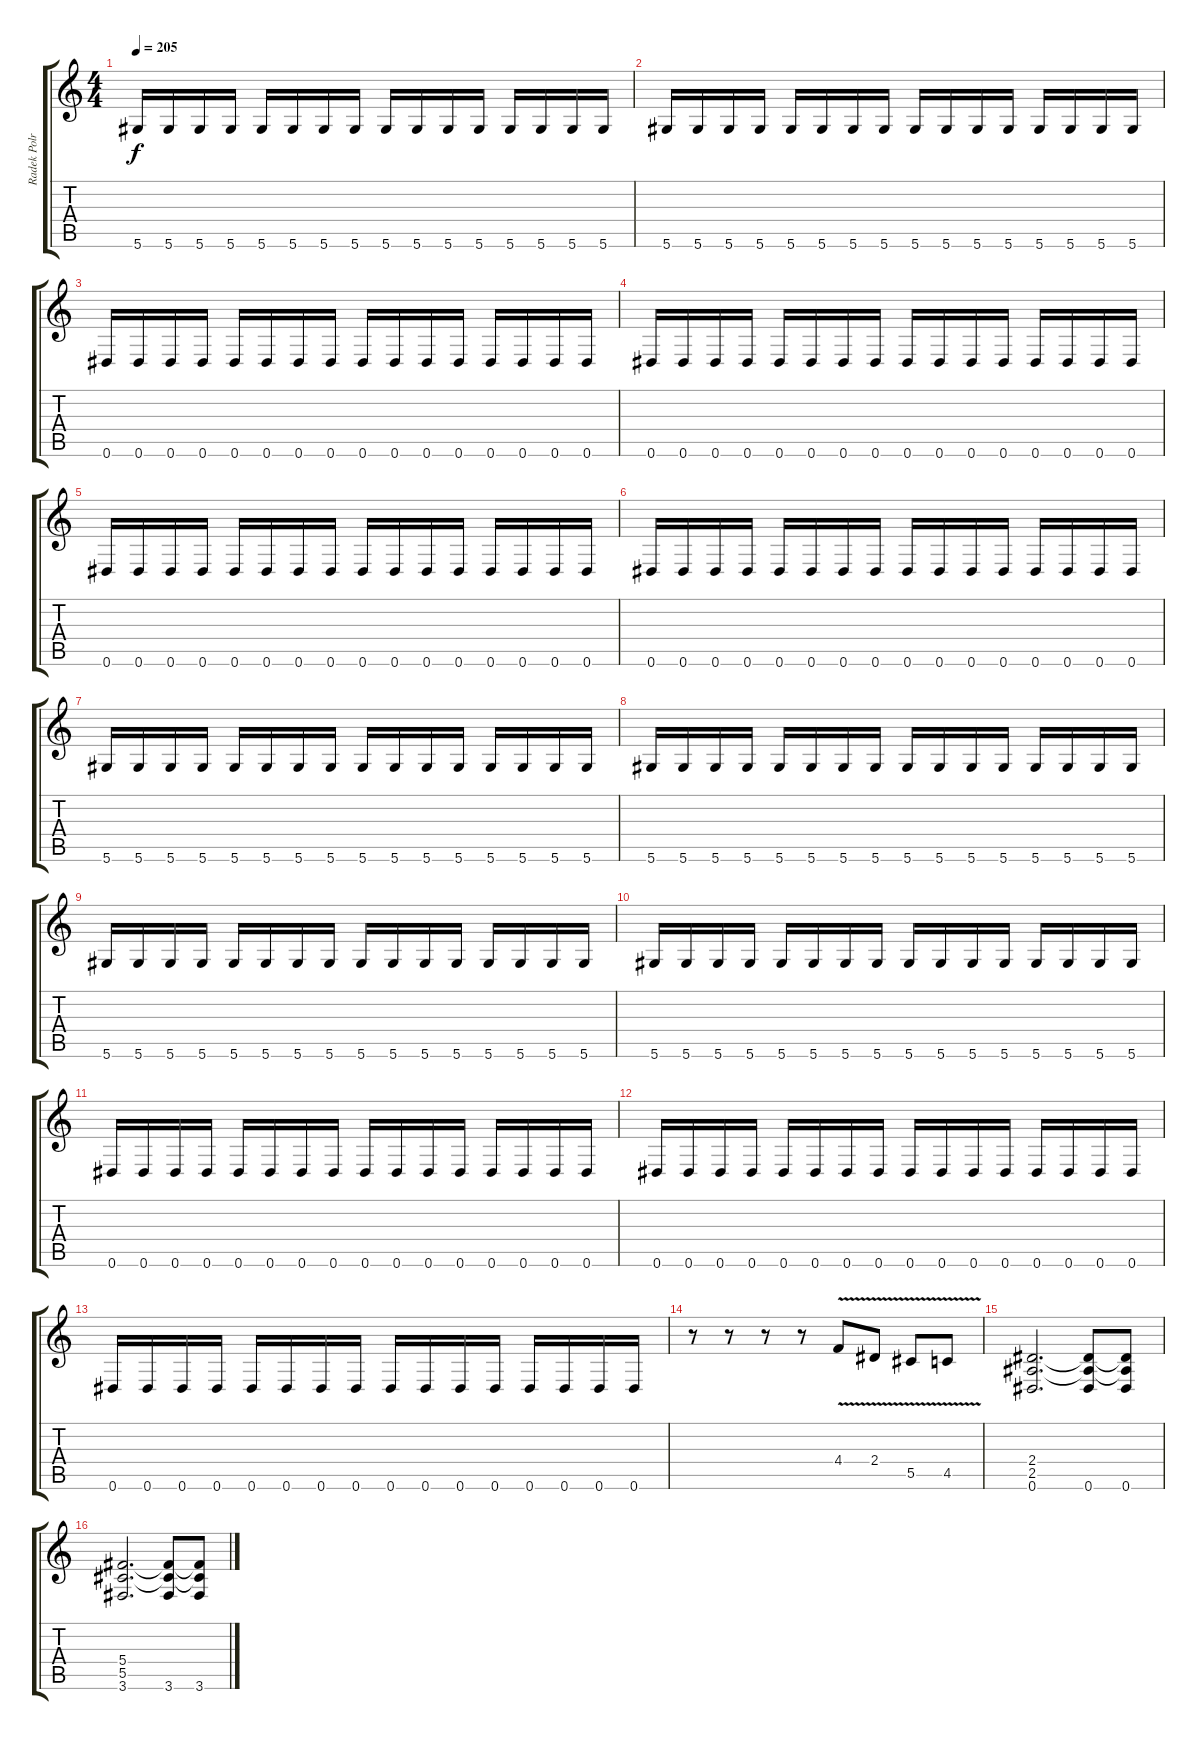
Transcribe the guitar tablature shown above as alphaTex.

\track ("Radek Polrolniczak" "Radek Polr") {instrument distortionguitar}
\staff {score tabs}
\tuning (Eb4 Bb3 Gb3 Db3 Ab2 Eb2) {hide}
\ts (4 4)
\tempo 205
\clef g2
\ks c
5.6.16{dy f} 5.6.16 5.6.16 5.6.16 5.6.16 5.6.16 5.6.16 5.6.16 5.6.16 5.6.16 5.6.16 5.6.16 5.6.16 5.6.16 5.6.16 5.6.16 |
5.6.16 5.6.16 5.6.16 5.6.16 5.6.16 5.6.16 5.6.16 5.6.16 5.6.16 5.6.16 5.6.16 5.6.16 5.6.16 5.6.16 5.6.16 5.6.16 |
0.6.16 0.6.16 0.6.16 0.6.16 0.6.16 0.6.16 0.6.16 0.6.16 0.6.16 0.6.16 0.6.16 0.6.16 0.6.16 0.6.16 0.6.16 0.6.16 |
0.6.16 0.6.16 0.6.16 0.6.16 0.6.16 0.6.16 0.6.16 0.6.16 0.6.16 0.6.16 0.6.16 0.6.16 0.6.16 0.6.16 0.6.16 0.6.16 |
0.6.16 0.6.16 0.6.16 0.6.16 0.6.16 0.6.16 0.6.16 0.6.16 0.6.16 0.6.16 0.6.16 0.6.16 0.6.16 0.6.16 0.6.16 0.6.16 |
0.6.16 0.6.16 0.6.16 0.6.16 0.6.16 0.6.16 0.6.16 0.6.16 0.6.16 0.6.16 0.6.16 0.6.16 0.6.16 0.6.16 0.6.16 0.6.16 |
5.6.16 5.6.16 5.6.16 5.6.16 5.6.16 5.6.16 5.6.16 5.6.16 5.6.16 5.6.16 5.6.16 5.6.16 5.6.16 5.6.16 5.6.16 5.6.16 |
5.6.16 5.6.16 5.6.16 5.6.16 5.6.16 5.6.16 5.6.16 5.6.16 5.6.16 5.6.16 5.6.16 5.6.16 5.6.16 5.6.16 5.6.16 5.6.16 |
5.6.16 5.6.16 5.6.16 5.6.16 5.6.16 5.6.16 5.6.16 5.6.16 5.6.16 5.6.16 5.6.16 5.6.16 5.6.16 5.6.16 5.6.16 5.6.16 |
5.6.16 5.6.16 5.6.16 5.6.16 5.6.16 5.6.16 5.6.16 5.6.16 5.6.16 5.6.16 5.6.16 5.6.16 5.6.16 5.6.16 5.6.16 5.6.16 |
0.6.16 0.6.16 0.6.16 0.6.16 0.6.16 0.6.16 0.6.16 0.6.16 0.6.16 0.6.16 0.6.16 0.6.16 0.6.16 0.6.16 0.6.16 0.6.16 |
0.6.16 0.6.16 0.6.16 0.6.16 0.6.16 0.6.16 0.6.16 0.6.16 0.6.16 0.6.16 0.6.16 0.6.16 0.6.16 0.6.16 0.6.16 0.6.16 |
0.6.16 0.6.16 0.6.16 0.6.16 0.6.16 0.6.16 0.6.16 0.6.16 0.6.16 0.6.16 0.6.16 0.6.16 0.6.16 0.6.16 0.6.16 0.6.16 |
r.8 r.8 r.8 r.8 4.4{v}.8 2.4{v}.8 5.5{v}.8 4.5{v}.8 |
(2.4 2.5 0.6).2{d} (2.4{t} 2.5{t} 0.6).8 (2.4{t} 2.5{t} 0.6).8 |
(5.4 5.5 3.6).2{d} (5.4{t} 5.5{t} 3.6).8 (5.4{t} 5.5{t} 3.6).8
